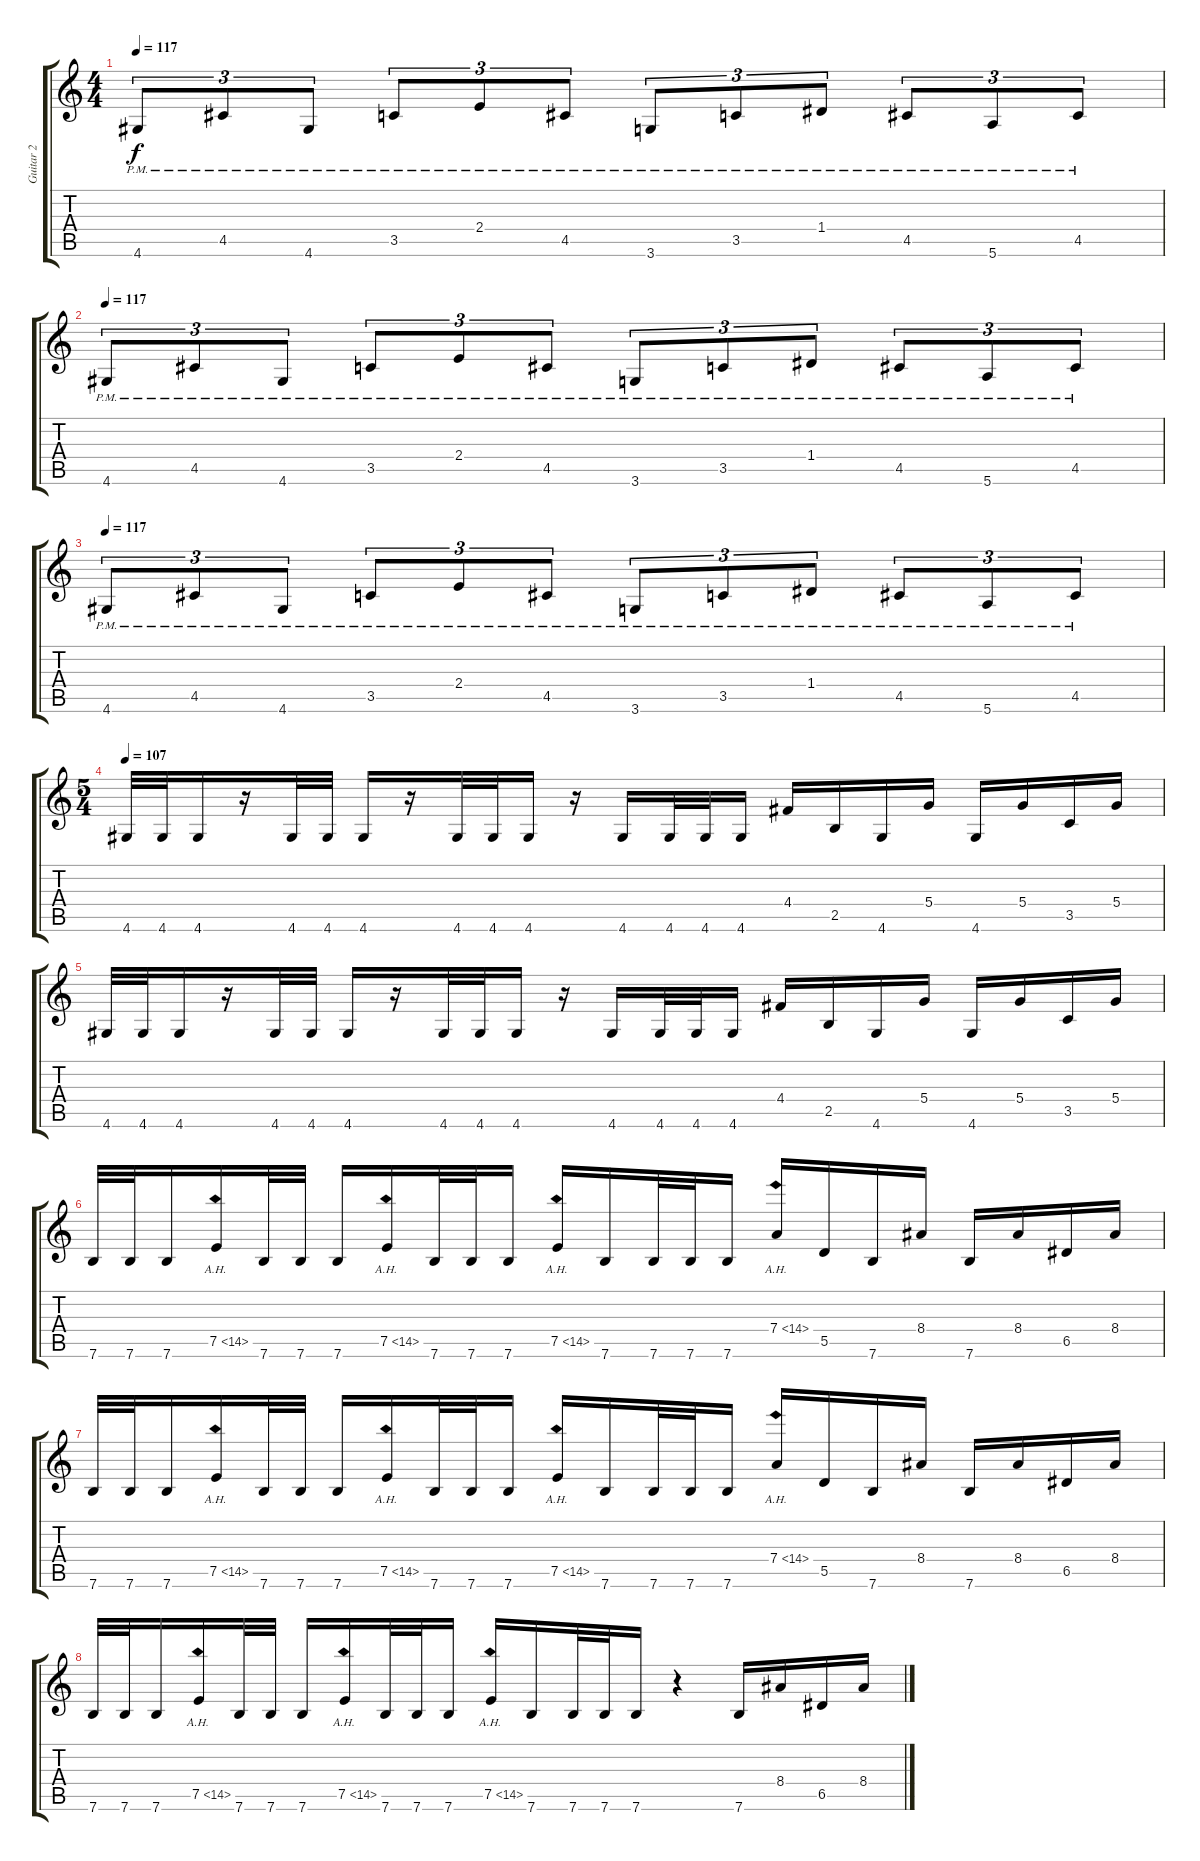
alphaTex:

\track ("Guitar 2" "Guitar 2") {instrument distortionguitar}
\staff {score tabs}
\tuning (E4 B3 G3 D3 A2 E2) {hide}
\ts (4 4)
\tempo 117
\clef g2
\ks c
4.6{pm}.8{tu (3 2) dy f} 4.5{pm}.8{tu (3 2)} 4.6{pm}.8{tu (3 2)} 3.5{pm}.8{tu (3 2)} 2.4{pm}.8{tu (3 2)} 4.5{pm}.8{tu (3 2)} 3.6{pm}.8{tu (3 2)} 3.5{pm}.8{tu (3 2)} 1.4{pm}.8{tu (3 2)} 4.5{pm}.8{tu (3 2)} 5.6{pm}.8{tu (3 2)} 4.5{pm}.8{tu (3 2)} |
\tempo 117
4.6{pm}.8{tu (3 2)} 4.5{pm}.8{tu (3 2)} 4.6{pm}.8{tu (3 2)} 3.5{pm}.8{tu (3 2)} 2.4{pm}.8{tu (3 2)} 4.5{pm}.8{tu (3 2)} 3.6{pm}.8{tu (3 2)} 3.5{pm}.8{tu (3 2)} 1.4{pm}.8{tu (3 2)} 4.5{pm}.8{tu (3 2)} 5.6{pm}.8{tu (3 2)} 4.5{pm}.8{tu (3 2)} |
\tempo 117
4.6{pm}.8{tu (3 2)} 4.5{pm}.8{tu (3 2)} 4.6{pm}.8{tu (3 2)} 3.5{pm}.8{tu (3 2)} 2.4{pm}.8{tu (3 2)} 4.5{pm}.8{tu (3 2)} 3.6{pm}.8{tu (3 2)} 3.5{pm}.8{tu (3 2)} 1.4{pm}.8{tu (3 2)} 4.5{pm}.8{tu (3 2)} 5.6{pm}.8{tu (3 2)} 4.5{pm}.8{tu (3 2)} |
\ts (5 4)
\tempo 107
4.6.32 4.6.32 4.6.16 r.16 4.6.32 4.6.32 4.6.16 r.16 4.6.32 4.6.32 4.6.16 r.16 4.6.16 4.6.32 4.6.32 4.6.16 4.4.16 2.5.16 4.6.16 5.4.16 4.6.16 5.4.16 3.5.16 5.4.16 |
4.6.32 4.6.32 4.6.16 r.16 4.6.32 4.6.32 4.6.16 r.16 4.6.32 4.6.32 4.6.16 r.16 4.6.16 4.6.32 4.6.32 4.6.16 4.4.16 2.5.16 4.6.16 5.4.16 4.6.16 5.4.16 3.5.16 5.4.16 |
7.6.32 7.6.32 7.6.16 7.5{ah 7}.16 7.6.32 7.6.32 7.6.16 7.5{ah 7}.16 7.6.32 7.6.32 7.6.16 7.5{ah 7}.16 7.6.16 7.6.32 7.6.32 7.6.16 7.4{ah 7}.16 5.5.16 7.6.16 8.4.16 7.6.16 8.4.16 6.5.16 8.4.16 |
7.6.32 7.6.32 7.6.16 7.5{ah 7}.16 7.6.32 7.6.32 7.6.16 7.5{ah 7}.16 7.6.32 7.6.32 7.6.16 7.5{ah 7}.16 7.6.16 7.6.32 7.6.32 7.6.16 7.4{ah 7}.16 5.5.16 7.6.16 8.4.16 7.6.16 8.4.16 6.5.16 8.4.16 |
7.6.32 7.6.32 7.6.16 7.5{ah 7}.16 7.6.32 7.6.32 7.6.16 7.5{ah 7}.16 7.6.32 7.6.32 7.6.16 7.5{ah 7}.16 7.6.16 7.6.32 7.6.32 7.6.16 r.4 7.6.16 8.4.16 6.5.16 8.4.16
